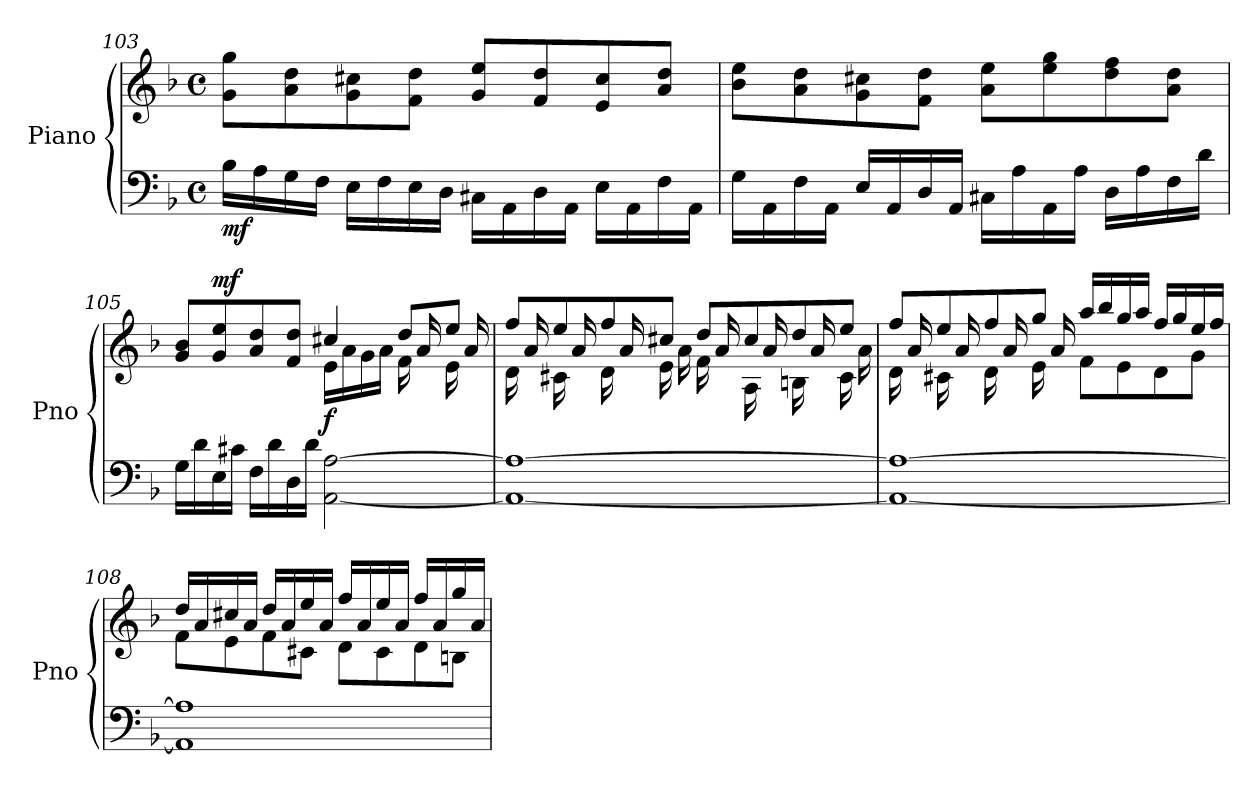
**kern	**kern	**dynam
*part1	*part1	*part1
*staff2	*staff1	*staff1/2
*I"Piano	*	*
*I'Pno	*	*
*clefF4	*clefG2	*
*k[b-]	*k[b-]	*
*M4/4	*M4/4	*
*met(c)	*met(c)	*
=103	=103	=103
!	!	!LO:DY:b=2
16B-\LL	8g\ 8gg\L	mf
16A\	.	.
16G\	8a\ 8dd\	.
16F\JJ	.	.
16E\LL	8g\ 8cc#X\	.
16F\	.	.
16E\	8f\ 8dd\J	.
16D\JJ	.	.
16C#X\LL	8g/ 8ee/L	.
16AA\	.	.
16D\	8f/ 8dd/	.
16AA\JJ	.	.
16E\LL	8e/ 8cc#/	.
16AA\	.	.
16F\	8a/ 8dd/J	.
16AA\JJ	.	.
=104	=104	=104
16G\LL	8b-\ 8ee\L	.
16AA\	.	.
16F\	8a\ 8dd\	.
16AA\JJ	.	.
16E/LL	8g\ 8cc#X\	.
16AA/	.	.
16D/	8f\ 8dd\J	.
16AA/JJ	.	.
16C#X\LL	8a\ 8ee\L	.
16A\	.	.
16AA\	8ee\ 8gg\	.
16A\JJ	.	.
16D\LL	8dd\ 8ff\	.
16A\	.	.
16F\	8a\ 8dd\J	.
16d\JJ	.	.
!!LO:LB:g=z
=105	=105	=105
*	*^	*
16G\LL	8g/ 8b-/L	2rgyy	.
16d\	.	.	.
!	!	!	!LO:DY:a
16E\	8g/ 8ee/	.	mf
16c#X\JJ	.	.	.
16F\LL	8a/ 8dd/	.	.
16d\	.	.	.
16D\	8f/ 8dd/J	.	.
16d\JJ	.	.	.
!	!	!	!LO:DY:b
[2AA\ [2A\	4cc#X/	16e\LL	f
.	.	16a\	.
.	.	16g\	.
.	.	16a\JJ	.
.	8dd/L	16f\	.
.	.	16a/	.
.	8ee/J	16e\	.
.	.	16a/	.
=106	=106	=106	=106
1AA_ 1A_	8ff/L	16d\	.
.	.	16a/	.
.	8ee/	16c#X\	.
.	.	16a/	.
.	8ff/	16d\	.
.	.	16a/	.
.	8cc#X/J	16e\	.
.	.	16a\	.
.	8dd/L	16f\	.
.	.	16a/	.
.	8cc#/	16A\	.
.	.	16a/	.
.	8dd/	16Bn\	.
.	.	16a/	.
.	8ee/J	16c#\	.
.	.	16a\	.
=107	=107	=107	=107
1AA_ 1A_	8ff/L	16d\	.
.	.	16a/	.
.	8ee/	16c#X\	.
.	.	16a/	.
.	8ff/	16d\	.
.	.	16a/	.
.	8gg/J	16e\	.
.	.	16a/	.
.	16aa/LL	8f\L	.
.	16bb-/	.	.
.	16gg/	8e\	.
.	16aa/JJ	.	.
.	16ff/LL	8d\	.
.	16gg/	.	.
.	16ee/	8g\J	.
.	16ff/JJ	.	.
!!LO:LB:g=z	!!
=108	=108	=108	=108
1AA] 1A]	16dd/LL	8f\L	.
.	16a/	.	.
.	16cc#X/	8e\	.
.	16a/JJ	.	.
.	16dd/LL	8f\	.
.	16a/	.	.
.	16ee/	8c#X\J	.
.	16a/JJ	.	.
.	16ff/LL	8d\L	.
.	16a/	.	.
.	16ee/	8c#\	.
.	16a/JJ	.	.
.	16ff/LL	8d\	.
.	16a/	.	.
.	16gg/	8Bn\J	.
.	16a/JJ	.	.
*	*v	*v	*
=	=	=
*-	*-	*-
